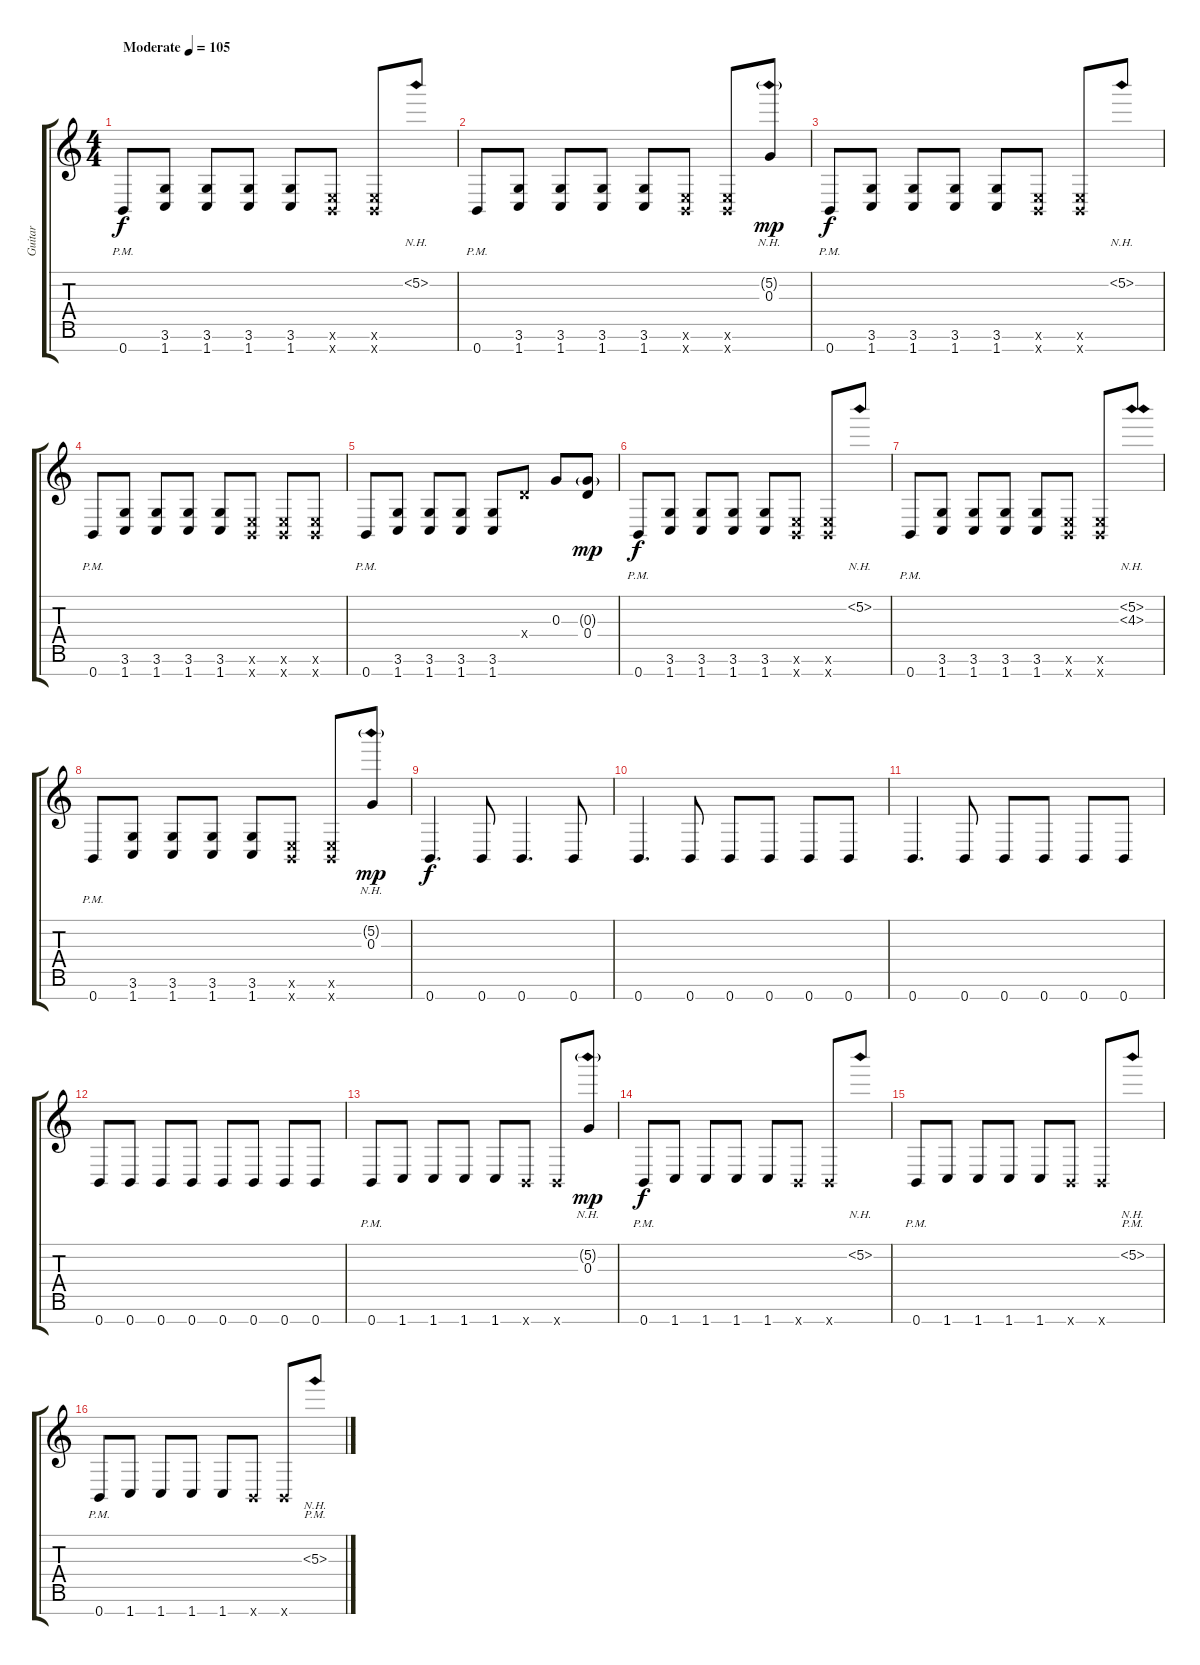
\track ("Guitar" "Guitar") {instrument overdrivenguitar}
\staff {score tabs}
\tuning (E4 B3 G3 D3 A2 E2 B1) {hide}
\ts (4 4)
\tempo (105 "Moderate")
\clef g2
\ks c
0.7{pm}.8{dy f instrument overdrivenguitar} (3.6 1.7).8 (3.6 1.7).8 (3.6 1.7).8 (3.6 1.7).8 (0.6{x} 0.7{x}).8 (0.6{x} 0.7{x}).8 5.2{nh}.8 |
0.7{pm}.8 (3.6 1.7).8 (3.6 1.7).8 (3.6 1.7).8 (3.6 1.7).8 (0.6{x} 0.7{x}).8 (0.6{x} 0.7{x}).8 (5.2{nh g} 0.3).8{dy mp} |
0.7{pm}.8{dy f} (3.6 1.7).8 (3.6 1.7).8 (3.6 1.7).8 (3.6 1.7).8 (0.6{x} 0.7{x}).8 (0.6{x} 0.7{x}).8 5.2{nh}.8 |
0.7{pm}.8 (3.6 1.7).8 (3.6 1.7).8 (3.6 1.7).8 (3.6 1.7).8 (0.6{x} 0.7{x}).8 (0.6{x} 0.7{x}).8 (0.6{x} 0.7{x}).8 |
0.7{pm}.8 (3.6 1.7).8 (3.6 1.7).8 (3.6 1.7).8 (3.6 1.7).8 0.4{x}.8 0.3.8 (0.3{g} 0.4).8{dy mp} |
0.7{pm}.8{dy f} (3.6 1.7).8 (3.6 1.7).8 (3.6 1.7).8 (3.6 1.7).8 (0.6{x} 0.7{x}).8 (0.6{x} 0.7{x}).8 5.2{nh}.8 |
0.7{pm}.8 (3.6 1.7).8 (3.6 1.7).8 (3.6 1.7).8 (3.6 1.7).8 (0.6{x} 0.7{x}).8 (0.6{x} 0.7{x}).8 (5.2{nh} 4.3{nh}).8 |
0.7{pm}.8 (3.6 1.7).8 (3.6 1.7).8 (3.6 1.7).8 (3.6 1.7).8 (0.6{x} 0.7{x}).8 (0.6{x} 0.7{x}).8 (5.2{nh g} 0.3).8{dy mp} |
0.7.4{d dy f} 0.7.8 0.7.4{d} 0.7.8 |
0.7.4{d} 0.7.8 0.7.8 0.7.8 0.7.8 0.7.8 |
0.7.4{d} 0.7.8 0.7.8 0.7.8 0.7.8 0.7.8 |
0.7.8 0.7.8 0.7.8 0.7.8 0.7.8 0.7.8 0.7.8 0.7.8 |
0.7{pm}.8 1.7.8 1.7.8 1.7.8 1.7.8 0.7{x}.8 0.7{x}.8 (5.2{nh g} 0.3).8{dy mp} |
0.7{pm}.8{dy f} 1.7.8 1.7.8 1.7.8 1.7.8 0.7{x}.8 0.7{x}.8 5.2{nh}.8 |
0.7{pm}.8 1.7.8 1.7.8 1.7.8 1.7.8 0.7{x}.8 0.7{x}.8 5.2{nh pm}.8 |
0.7{pm}.8 1.7.8 1.7.8 1.7.8 1.7.8 0.7{x}.8 0.7{x}.8 5.3{nh pm}.8
